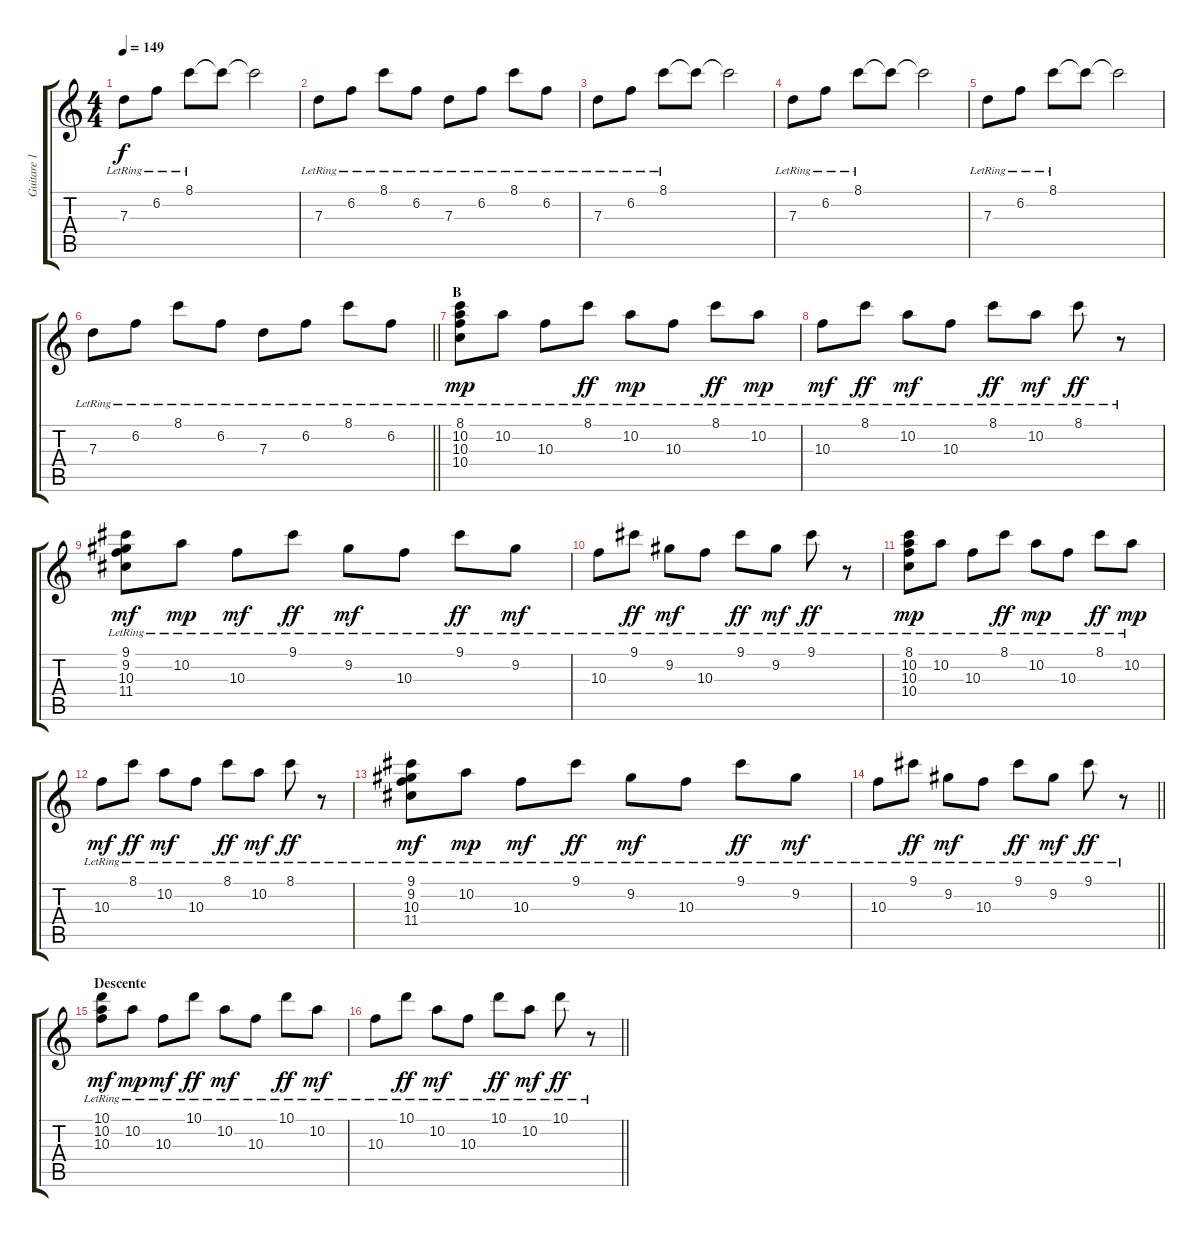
\track ("Guitare 1" "Guitare 1") {instrument electricguitarjazz}
\staff {score tabs}
\tuning (E4 B3 G3 D3 A2 E2) {hide}
\ts (4 4)
\tempo 149
\clef g2
\ks c
7.3{lr}.8{dy f} 6.2{lr}.8 8.1{lr}.8 8.1{t}.8 8.1{t}.2 |
7.3{lr}.8 6.2{lr}.8 8.1{lr}.8 6.2{lr}.8 7.3{lr}.8 6.2{lr}.8 8.1{lr}.8 6.2{lr}.8 |
7.3{lr}.8 6.2{lr}.8 8.1{lr}.8 8.1{t}.8 8.1{t}.2 |
7.3{lr}.8 6.2{lr}.8 8.1{lr}.8 8.1{t}.8 8.1{t}.2 |
7.3{lr}.8 6.2{lr}.8 8.1{lr}.8 8.1{t}.8 8.1{t}.2 |
\barLineRight lightlight
7.3{lr}.8 6.2{lr}.8 8.1{lr}.8 6.2{lr}.8 7.3{lr}.8 6.2{lr}.8 8.1{lr}.8 6.2{lr}.8 |
\section ("" "B")
(8.1{lr} 10.2{lr} 10.3{lr} 10.4{lr}).8{dy mp volume 10 instrument overdrivenguitar} 10.2{lr}.8 10.3{lr}.8 8.1{lr}.8{dy ff} 10.2{lr}.8{dy mp} 10.3{lr}.8 8.1{lr}.8{dy ff} 10.2{lr}.8{dy mp} |
10.3{lr}.8{dy mf} 8.1{lr}.8{dy ff} 10.2{lr}.8{dy mf} 10.3{lr}.8 8.1{lr}.8{dy ff} 10.2{lr}.8{dy mf} 8.1{lr}.8{dy ff} r.8 |
(9.1{lr} 9.2{lr} 10.3{lr} 11.4{lr}).8{dy mf} 10.2{lr}.8{dy mp} 10.3{lr}.8{dy mf} 9.1{lr}.8{dy ff} 9.2{lr}.8{dy mf} 10.3{lr}.8 9.1{lr}.8{dy ff} 9.2{lr}.8{dy mf} |
10.3{lr}.8 9.1{lr}.8{dy ff} 9.2{lr}.8{dy mf} 10.3{lr}.8 9.1{lr}.8{dy ff} 9.2{lr}.8{dy mf} 9.1{lr}.8{dy ff} r.8 |
(8.1{lr} 10.2{lr} 10.3{lr} 10.4{lr}).8{dy mp} 10.2{lr}.8 10.3{lr}.8 8.1{lr}.8{dy ff} 10.2{lr}.8{dy mp} 10.3{lr}.8 8.1{lr}.8{dy ff} 10.2{lr}.8{dy mp} |
10.3{lr}.8{dy mf} 8.1{lr}.8{dy ff} 10.2{lr}.8{dy mf} 10.3{lr}.8 8.1{lr}.8{dy ff} 10.2{lr}.8{dy mf} 8.1{lr}.8{dy ff} r.8 |
(9.1{lr} 9.2{lr} 10.3{lr} 11.4{lr}).8{dy mf} 10.2{lr}.8{dy mp} 10.3{lr}.8{dy mf} 9.1{lr}.8{dy ff} 9.2{lr}.8{dy mf} 10.3{lr}.8 9.1{lr}.8{dy ff} 9.2{lr}.8{dy mf} |
\barLineRight lightlight
10.3{lr}.8 9.1{lr}.8{dy ff} 9.2{lr}.8{dy mf} 10.3{lr}.8 9.1{lr}.8{dy ff} 9.2{lr}.8{dy mf} 9.1{lr}.8{dy ff} r.8 |
\section ("" "Descente")
(10.1{lr} 10.2{lr} 10.3{lr}).8{dy mf} 10.2{lr}.8{dy mp} 10.3{lr}.8{dy mf} 10.1{lr}.8{dy ff} 10.2{lr}.8{dy mf} 10.3{lr}.8 10.1{lr}.8{dy ff} 10.2{lr}.8{dy mf} |
\barLineRight lightlight
10.3{lr}.8 10.1{lr}.8{dy ff} 10.2{lr}.8{dy mf} 10.3{lr}.8 10.1{lr}.8{dy ff} 10.2{lr}.8{dy mf} 10.1{lr}.8{dy ff} r.8
